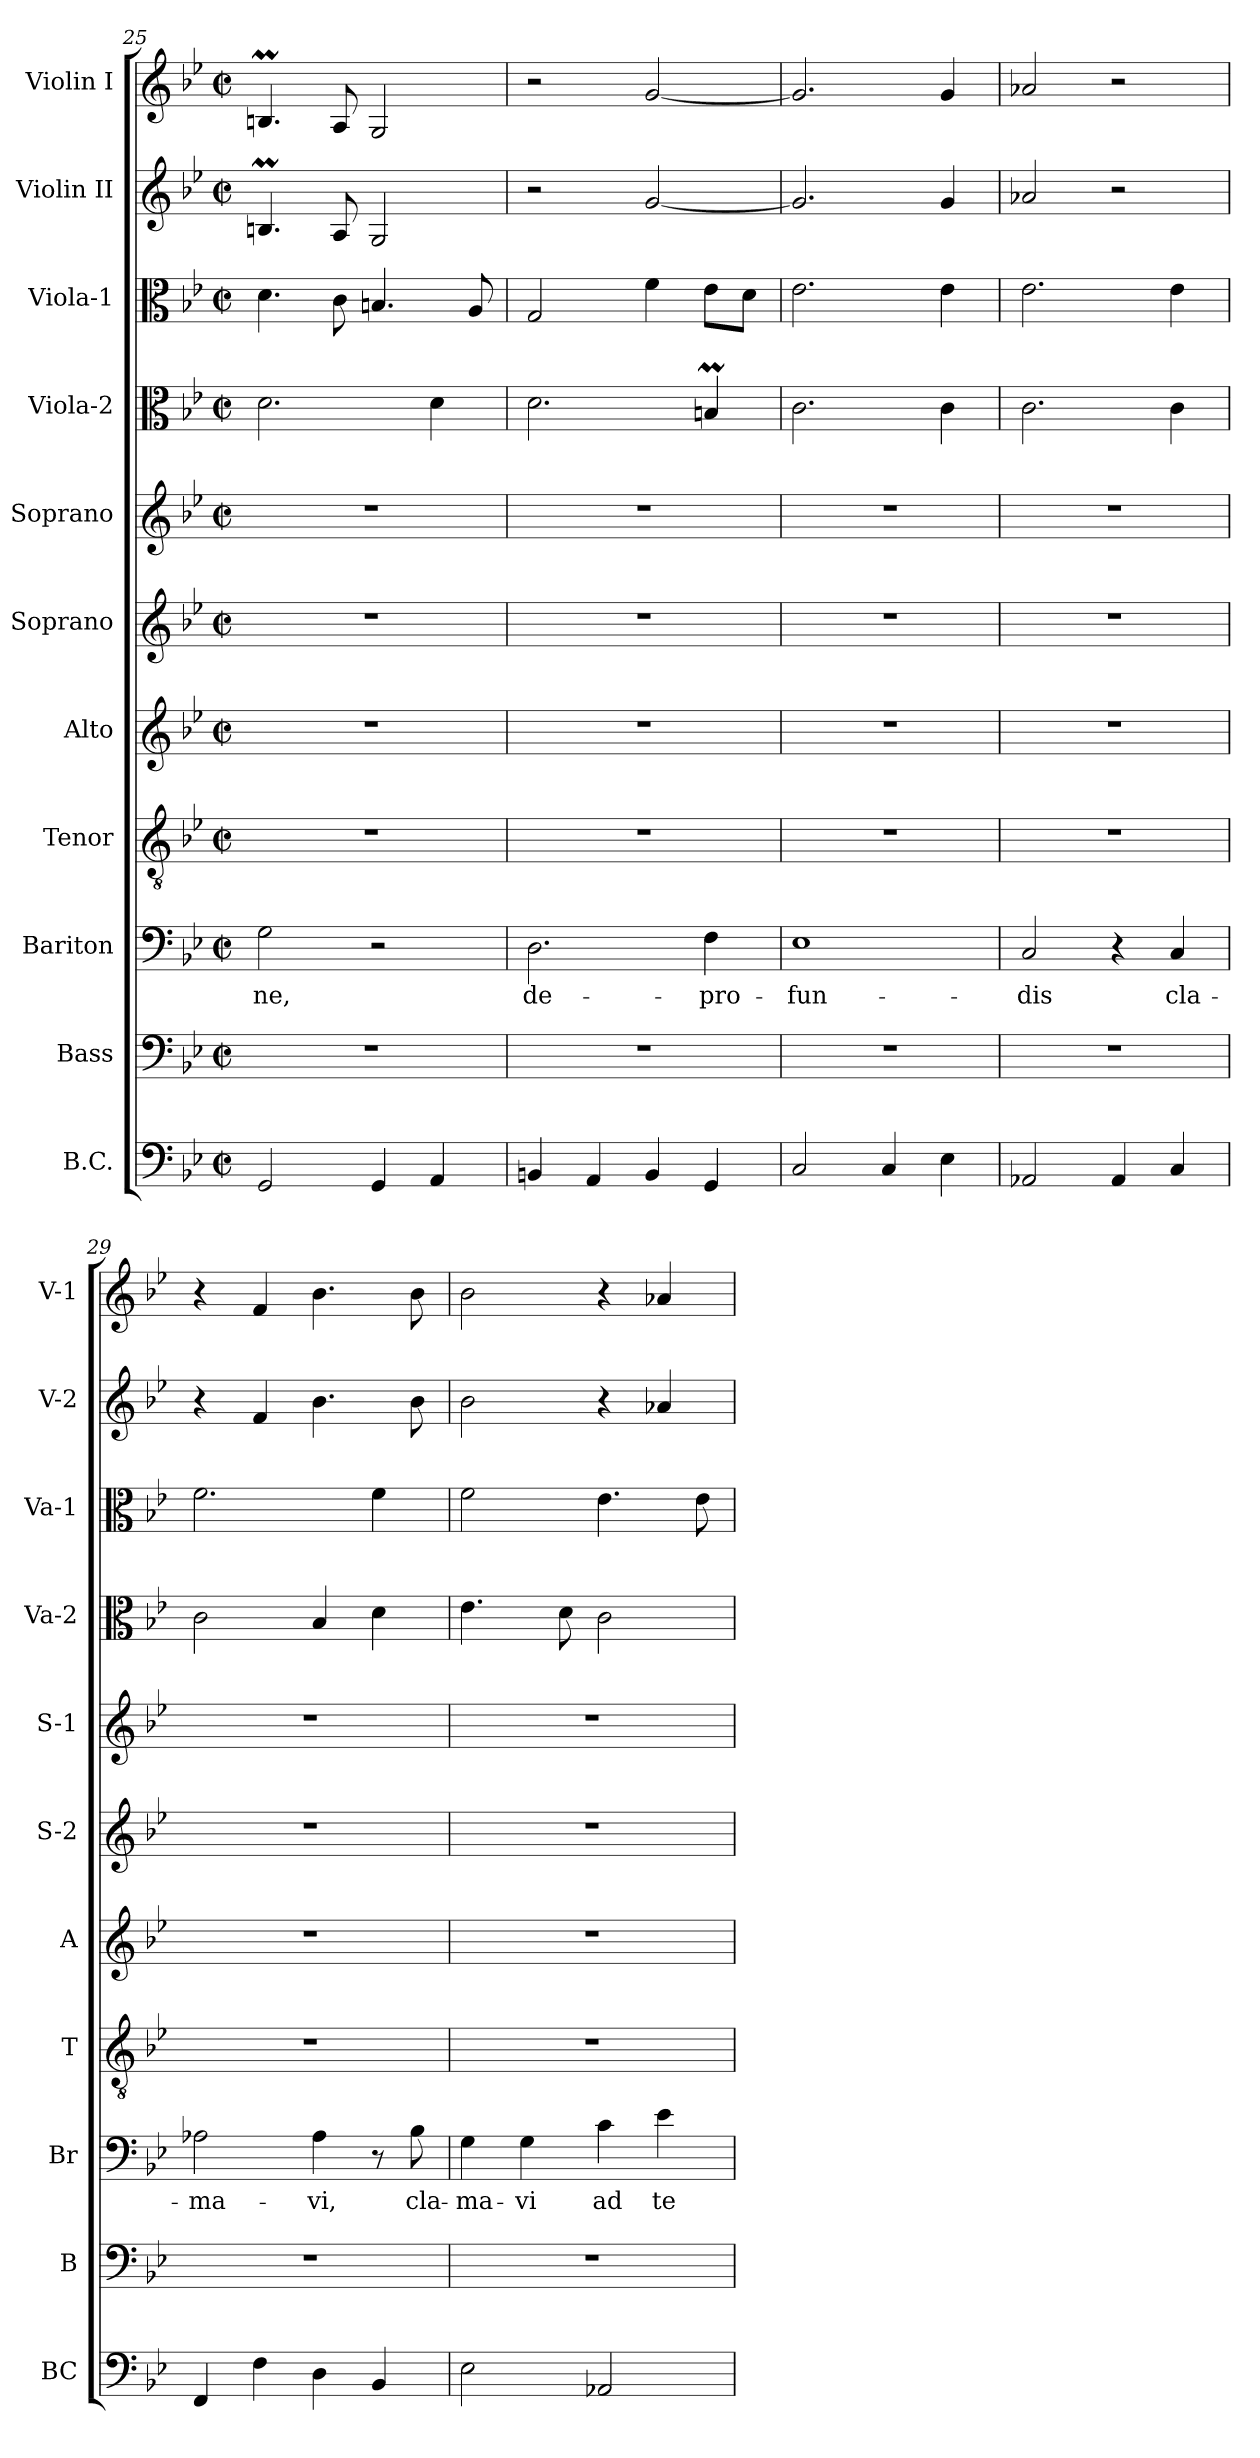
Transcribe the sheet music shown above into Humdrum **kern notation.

**kern	**kern	**kern	**text	**kern	**kern	**kern	**kern	**kern	**kern	**kern	**kern
*part11	*part10	*part9	*part9	*part8	*part7	*part6	*part5	*part4	*part3	*part2	*part1
*staff11	*staff10	*staff9	*staff9	*staff8	*staff7	*staff6	*staff5	*staff4	*staff3	*staff2	*staff1
*I"B.C.	*I"Bass	*I"Bariton	*	*I"Tenor	*I"Alto	*I"Soprano	*I"Soprano	*I"Viola-2	*I"Viola-1	*I"Violin II	*I"Violin I
*I'BC	*I'B	*I'Br	*	*I'T	*I'A	*I'S-2	*I'S-1	*I'Va-2	*I'Va-1	*I'V-2	*I'V-1
*clefF4	*clefF4	*clefF4	*	*clefGv2	*clefG2	*clefG2	*clefG2	*clefC3	*clefC3	*clefG2	*clefG2
*k[b-e-]	*k[b-e-]	*k[b-e-]	*	*k[b-e-]	*k[b-e-]	*k[b-e-]	*k[b-e-]	*k[b-e-]	*k[b-e-]	*k[b-e-]	*k[b-e-]
*B-:	*B-:	*B-:	*	*B-:	*B-:	*B-:	*B-:	*B-:	*B-:	*B-:	*B-:
*M2/2	*M2/2	*M2/2	*	*M2/2	*M2/2	*M2/2	*M2/2	*M2/2	*M2/2	*M2/2	*M2/2
*met(c|)	*met(c|)	*met(c|)	*	*met(c|)	*met(c|)	*met(c|)	*met(c|)	*met(c|)	*met(c|)	*met(c|)	*met(c|)
=25	=25	=25	=25	=25	=25	=25	=25	=25	=25	=25	=25
!	!	!	!LO:LY:b	!	!	!	!	!	!	!	!
2GG/	1r	2G\	-ne,	1r	1r	1r	1r	2.d\	4.d\	4.Bnm/	4.Bnm/
.	.	.	.	.	.	.	.	.	8c\	8A/	8A/
4GG/	.	2r	.	.	.	.	.	.	4.Bn/	2G/	2G/
4AA/	.	.	.	.	.	.	.	4d\	.	.	.
.	.	.	.	.	.	.	.	.	8A/	.	.
=26	=26	=26	=26	=26	=26	=26	=26	=26	=26	=26	=26
!	!	!	!LO:LY:b	!	!	!	!	!	!	!	!
4BBn/	1r	2.D\	de-	1r	1r	1r	1r	2.d\	2G/	2r	2r
4AA/	.	.	.	.	.	.	.	.	.	.	.
4BB/	.	.	.	.	.	.	.	.	4f\	[2g/	[2g/
!	!	!	!LO:LY:b	!	!	!	!	!	!	!	!
4GG/	.	4F\	-pro-	.	.	.	.	4Bnm/	8e-\L	.	.
.	.	.	.	.	.	.	.	.	8d\J	.	.
=27	=27	=27	=27	=27	=27	=27	=27	=27	=27	=27	=27
!	!	!	!LO:LY:b	!	!	!	!	!	!	!	!
2C/	1r	1E-	-fun-	1r	1r	1r	1r	2.c\	2.e-\	2.g/]	2.g/]
4C/	.	.	.	.	.	.	.	.	.	.	.
4E-\	.	.	.	.	.	.	.	4c\	4e-\	4g/	4g/
=28	=28	=28	=28	=28	=28	=28	=28	=28	=28	=28	=28
!	!	!	!LO:LY:b	!	!	!	!	!	!	!	!
2AA-X/	1r	2C/	-dis	1r	1r	1r	1r	2.c\	2.e-\	2a-X/	2a-X/
4AA-/	.	4r	.	.	.	.	.	.	.	2r	2r
!	!	!	!LO:LY:b	!	!	!	!	!	!	!	!
4C/	.	4C/	cla-	.	.	.	.	4c\	4e-\	.	.
=29	=29	=29	=29	=29	=29	=29	=29	=29	=29	=29	=29
!	!	!	!LO:LY:b	!	!	!	!	!	!	!	!
4FF/	1r	2A-X\	-ma-	1r	1r	1r	1r	2c\	2.f\	4r	4r
4F\	.	.	.	.	.	.	.	.	.	4f/	4f/
!	!	!	!LO:LY:b	!	!	!	!	!	!	!	!
4D\	.	4A-\	-vi,	.	.	.	.	4B-/	.	4.b-\	4.b-\
4BB-/	.	8r	.	.	.	.	.	4d\	4f\	.	.
!	!	!	!LO:LY:b	!	!	!	!	!	!	!	!
.	.	8B-\	cla-	.	.	.	.	.	.	8b-\	8b-\
=30	=30	=30	=30	=30	=30	=30	=30	=30	=30	=30	=30
!	!	!	!LO:LY:b	!	!	!	!	!	!	!	!
2E-\	1r	4G\	-ma-	1r	1r	1r	1r	4.e-\	2f\	2b-\	2b-\
!	!	!	!LO:LY:b	!	!	!	!	!	!	!	!
.	.	4G\	-vi	.	.	.	.	.	.	.	.
.	.	.	.	.	.	.	.	8d\	.	.	.
!	!	!	!LO:LY:b	!	!	!	!	!	!	!	!
2AA-X/	.	4c\	ad	.	.	.	.	2c\	4.e-\	4r	4r
!	!	!	!LO:LY:b	!	!	!	!	!	!	!	!
.	.	4e-\	te	.	.	.	.	.	.	4a-X/	4a-X/
.	.	.	.	.	.	.	.	.	8e-\	.	.
=	=	=	=	=	=	=	=	=	=	=	=
*-	*-	*-	*-	*-	*-	*-	*-	*-	*-	*-	*-
